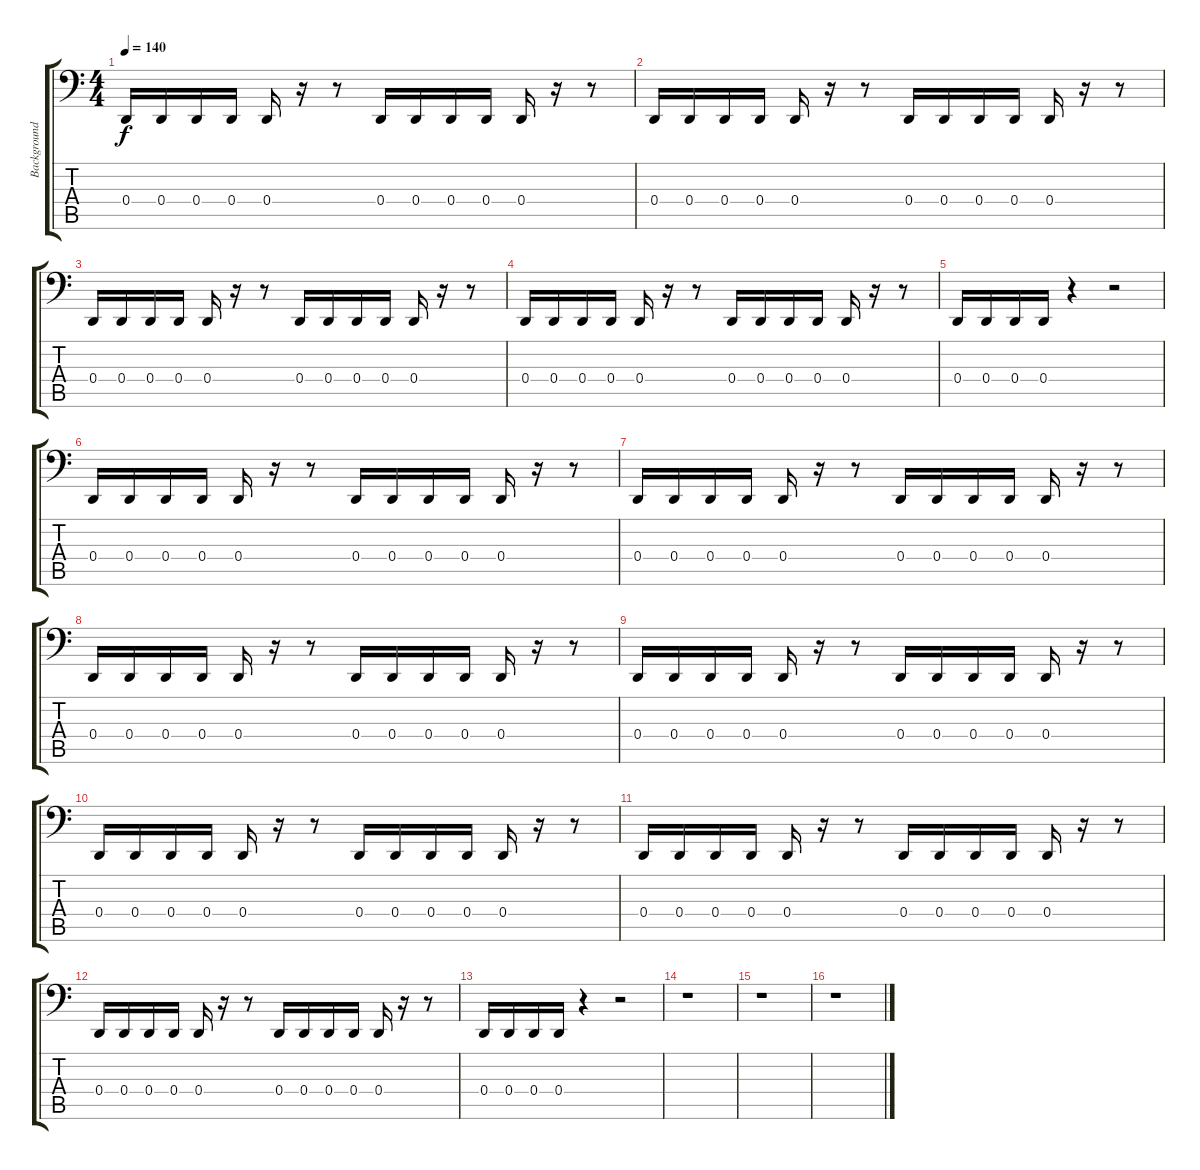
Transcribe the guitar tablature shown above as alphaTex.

\track ("Background Noise" "Background") {instrument applause}
\staff {score tabs}
\tuning (E3 B2 G2 D2 A1 D1) {hide}
\ts (4 4)
\tempo 140
\clef f4
\ks c
0.4.16{dy f} 0.4.16 0.4.16 0.4.16 0.4.16 r.16 r.8 0.4.16 0.4.16 0.4.16 0.4.16 0.4.16 r.16 r.8 |
0.4.16 0.4.16 0.4.16 0.4.16 0.4.16 r.16 r.8 0.4.16 0.4.16 0.4.16 0.4.16 0.4.16 r.16 r.8 |
0.4.16 0.4.16 0.4.16 0.4.16 0.4.16 r.16 r.8 0.4.16 0.4.16 0.4.16 0.4.16 0.4.16 r.16 r.8 |
0.4.16 0.4.16 0.4.16 0.4.16 0.4.16 r.16 r.8 0.4.16 0.4.16 0.4.16 0.4.16 0.4.16 r.16 r.8 |
0.4.16 0.4.16 0.4.16 0.4.16 r.4 r.2 |
0.4.16{volume 14 instrument electricguitarmuted} 0.4.16 0.4.16 0.4.16 0.4.16 r.16 r.8 0.4.16 0.4.16 0.4.16 0.4.16 0.4.16 r.16 r.8 |
0.4.16 0.4.16 0.4.16 0.4.16 0.4.16 r.16 r.8 0.4.16 0.4.16 0.4.16 0.4.16 0.4.16 r.16 r.8 |
0.4.16 0.4.16 0.4.16 0.4.16 0.4.16 r.16 r.8 0.4.16 0.4.16 0.4.16 0.4.16 0.4.16 r.16 r.8 |
0.4.16 0.4.16 0.4.16 0.4.16 0.4.16 r.16 r.8 0.4.16 0.4.16 0.4.16 0.4.16 0.4.16 r.16 r.8 |
0.4.16 0.4.16 0.4.16 0.4.16 0.4.16 r.16 r.8 0.4.16 0.4.16 0.4.16 0.4.16 0.4.16 r.16 r.8 |
0.4.16 0.4.16 0.4.16 0.4.16 0.4.16 r.16 r.8 0.4.16 0.4.16 0.4.16 0.4.16 0.4.16 r.16 r.8 |
0.4.16 0.4.16 0.4.16 0.4.16 0.4.16 r.16 r.8 0.4.16 0.4.16 0.4.16 0.4.16 0.4.16 r.16 r.8 |
0.4.16 0.4.16 0.4.16 0.4.16 r.4 r.2 |
r.1{volume 16 instrument applause} |
r.1 |
r.1
